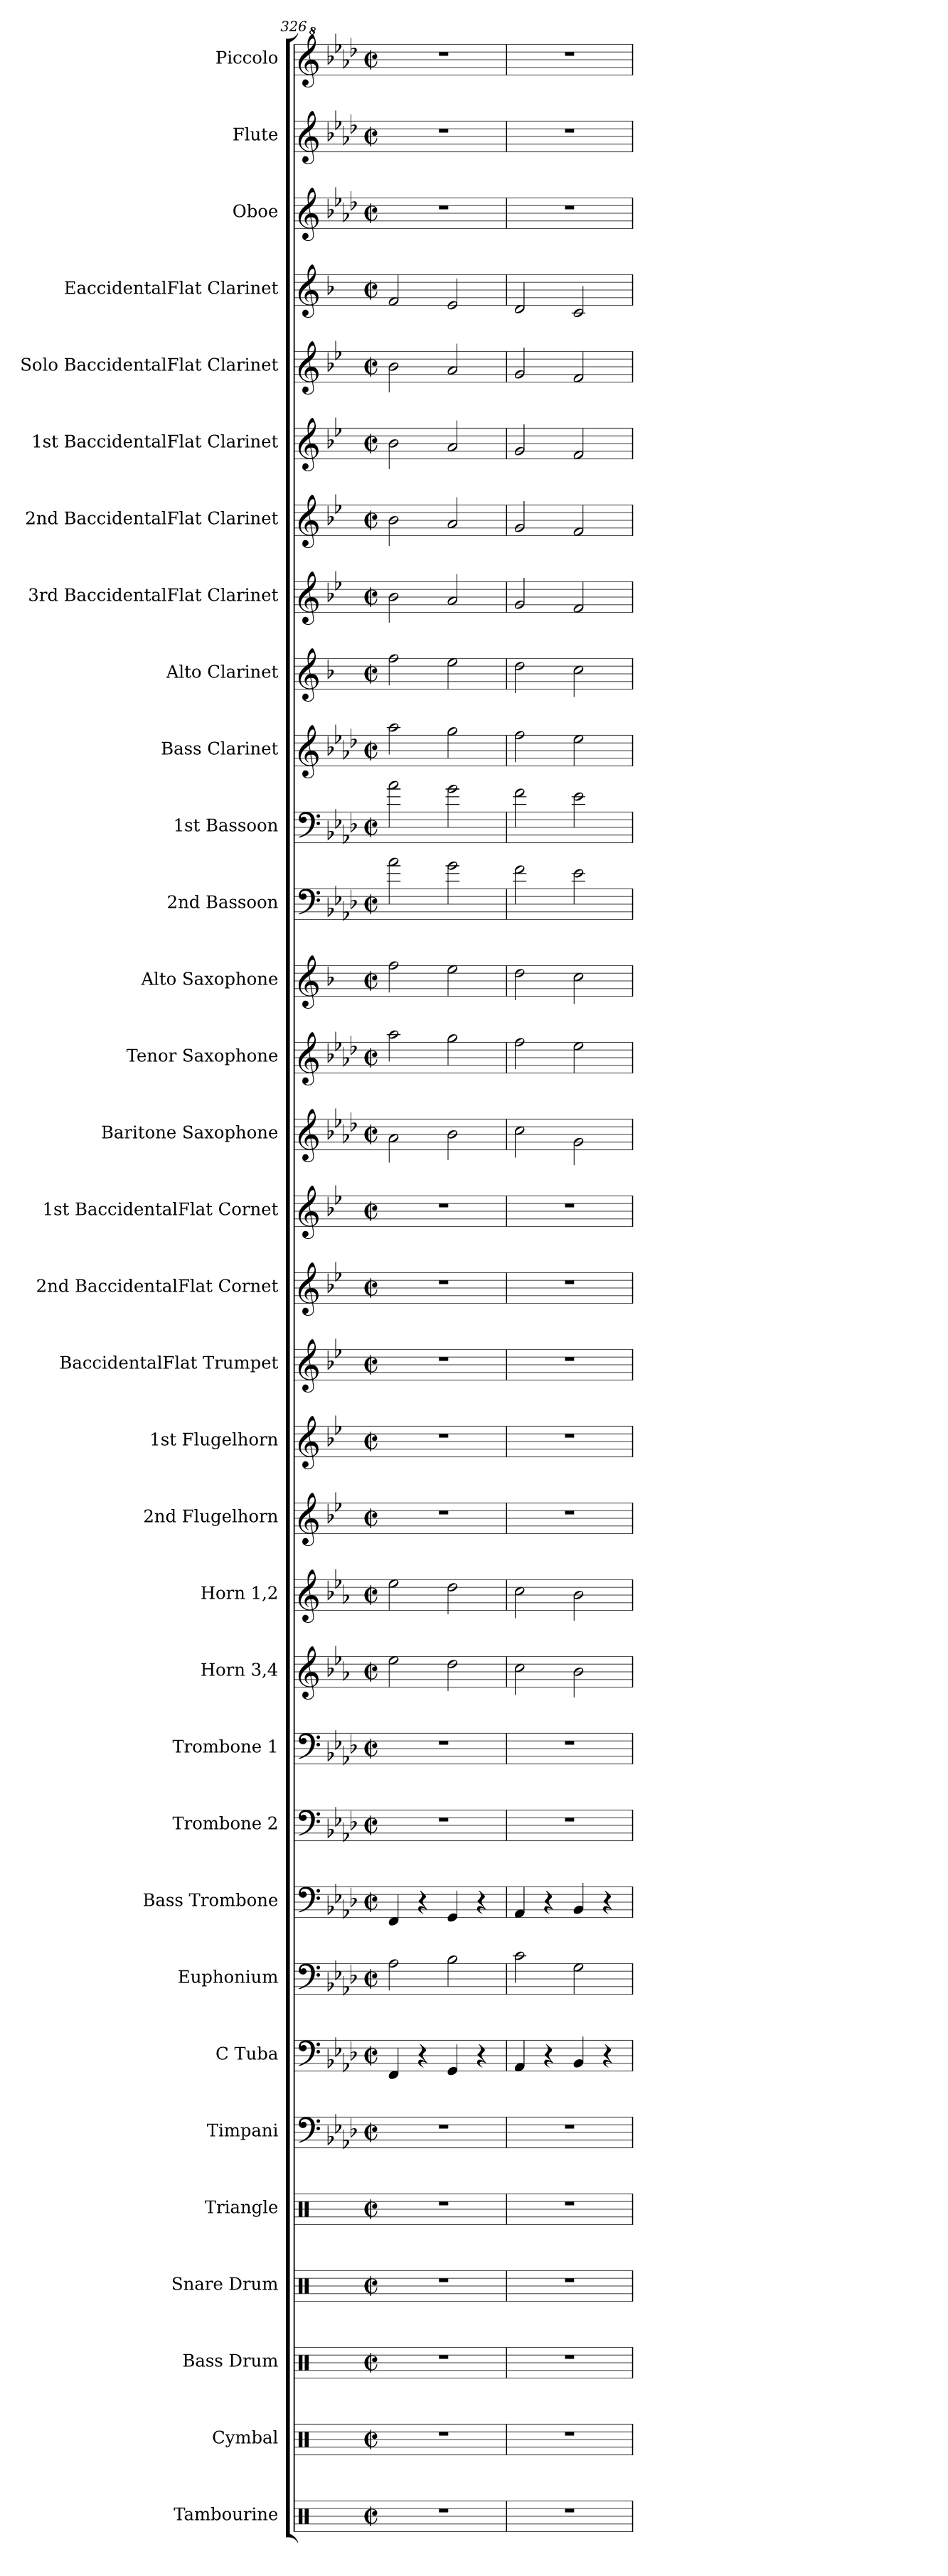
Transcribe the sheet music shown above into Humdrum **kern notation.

**kern	**kern	**kern	**kern	**kern	**kern	**kern	**kern	**kern	**kern	**kern	**kern	**kern	**kern	**kern	**kern	**kern	**kern	**kern	**kern	**kern	**kern	**kern	**kern	**kern	**kern	**kern	**kern	**kern	**kern	**kern	**kern	**kern
*part33	*part32	*part31	*part30	*part29	*part28	*part27	*part26	*part25	*part24	*part23	*part22	*part21	*part20	*part19	*part18	*part17	*part16	*part15	*part14	*part13	*part12	*part11	*part10	*part9	*part8	*part7	*part6	*part5	*part4	*part3	*part2	*part1
*staff33	*staff32	*staff31	*staff30	*staff29	*staff28	*staff27	*staff26	*staff25	*staff24	*staff23	*staff22	*staff21	*staff20	*staff19	*staff18	*staff17	*staff16	*staff15	*staff14	*staff13	*staff12	*staff11	*staff10	*staff9	*staff8	*staff7	*staff6	*staff5	*staff4	*staff3	*staff2	*staff1
*I"Tambourine	*I"Cymbal	*I"Bass Drum	*I"Snare Drum	*I"Triangle	*I"Timpani	*I"C Tuba	*I"Euphonium	*I"Bass Trombone	*I"Trombone 2	*I"Trombone 1	*I"Horn 3,4	*I"Horn 1,2	*I"2nd Flugelhorn	*I"1st Flugelhorn	*I"BaccidentalFlat Trumpet	*I"2nd BaccidentalFlat Cornet	*I"1st BaccidentalFlat Cornet	*I"Baritone Saxophone	*I"Tenor Saxophone	*I"Alto Saxophone	*I"2nd Bassoon	*I"1st Bassoon	*I"Bass Clarinet	*I"Alto Clarinet	*I"3rd BaccidentalFlat Clarinet	*I"2nd BaccidentalFlat Clarinet	*I"1st BaccidentalFlat Clarinet	*I"Solo BaccidentalFlat Clarinet	*I"EaccidentalFlat Clarinet	*I"Oboe	*I"Flute	*I"Piccolo
*I'Tamb.	*I'Cym.	*I'B. Dr.	*I'Sn. Dr.	*I'Trgl.	*I'Timp.	*I'C Tu.	*I'Eu.	*I'B. Trb.	*I'Trb. 2	*I'Trb. 1	*I'Hn. 3,4	*I'Hn. 1,2	*I'2nd Flghn.	*I'1st Flghn.	*I'BaccidentalFlat Tpt.	*I'2nd BaccidentalFlat Cnt.	*I'1st BaccidentalFlat Cnt.	*I'Bar. Sax.	*I'T. Sax.	*I'A. Sax.	*I'2nd Bsn.	*I'1st Bsn.	*I'B. Cl.	*I'A. Cl.	*I'3rd BaccidentalFlat Cl.	*I'2nd BaccidentalFlat Cl.	*I'1st BaccidentalFlat Cl.	*I'Solo BaccidentalFlat Cl.	*I'EaccidentalFlat Cl.	*I'Ob.	*I'Fl.	*I'Picc.
*clefX	*clefX	*clefX	*clefX	*clefX	*clefF4	*clefF4	*clefF4	*clefF4	*clefF4	*clefF4	*clefG2	*clefG2	*clefG2	*clefG2	*clefG2	*clefG2	*clefG2	*clefG2	*clefG2	*clefG2	*clefF4	*clefF4	*clefG2	*clefG2	*clefG2	*clefG2	*clefG2	*clefG2	*clefG2	*clefG2	*clefG2	*clefG^2
*	*	*	*	*	*	*	*	*	*	*	*ITrd4c7	*ITrd4c7	*ITrd1c2	*ITrd1c2	*ITrd1c2	*ITrd1c2	*ITrd1c2	*ITrd12c21	*ITrd8c14	*ITrd5c9	*	*	*ITrd8c14	*ITrd5c9	*ITrd1c2	*ITrd1c2	*ITrd1c2	*ITrd1c2	*ITrd-2c-3	*	*	*ITrd-7c-12
*k[]	*k[]	*k[]	*k[]	*k[]	*k[b-e-a-d-]	*k[b-e-a-d-]	*k[b-e-a-d-]	*k[b-e-a-d-]	*k[b-e-a-d-]	*k[b-e-a-d-]	*k[b-e-a-d-]	*k[b-e-a-d-]	*k[b-e-a-d-]	*k[b-e-a-d-]	*k[b-e-a-d-]	*k[b-e-a-d-]	*k[b-e-a-d-]	*k[b-e-a-d-]	*k[b-e-a-d-]	*k[b-e-a-d-]	*k[b-e-a-d-]	*k[b-e-a-d-]	*k[b-e-a-d-]	*k[b-e-a-d-]	*k[b-e-a-d-]	*k[b-e-a-d-]	*k[b-e-a-d-]	*k[b-e-a-d-]	*k[b-e-a-d-]	*k[b-e-a-d-]	*k[b-e-a-d-]	*k[b-e-a-d-]
*M4/4	*M4/4	*M4/4	*M4/4	*M4/4	*M4/4	*M4/4	*M4/4	*M4/4	*M4/4	*M4/4	*M4/4	*M4/4	*M4/4	*M4/4	*M4/4	*M4/4	*M4/4	*M4/4	*M4/4	*M4/4	*M4/4	*M4/4	*M4/4	*M4/4	*M4/4	*M4/4	*M4/4	*M4/4	*M4/4	*M4/4	*M4/4	*M4/4
*met(c|)	*met(c|)	*met(c|)	*met(c|)	*met(c|)	*met(c|)	*met(c|)	*met(c|)	*met(c|)	*met(c|)	*met(c|)	*met(c|)	*met(c|)	*met(c|)	*met(c|)	*met(c|)	*met(c|)	*met(c|)	*met(c|)	*met(c|)	*met(c|)	*met(c|)	*met(c|)	*met(c|)	*met(c|)	*met(c|)	*met(c|)	*met(c|)	*met(c|)	*met(c|)	*met(c|)	*met(c|)	*met(c|)
=326	=326	=326	=326	=326	=326	=326	=326	=326	=326	=326	=326	=326	=326	=326	=326	=326	=326	=326	=326	=326	=326	=326	=326	=326	=326	=326	=326	=326	=326	=326	=326	=326
1r	1r	1r	1r	1r	1r	4FF/	2A-\	4FF/	1r	1r	2a-\	2a-\	1r	1r	1r	1r	1r	2A-\	2a-\	2a-\	2a-\	2a-\	2a-\	2a-\	2a-\	2a-\	2a-\	2a-\	2a-/	1r	1r	1r
.	.	.	.	.	.	4r	.	4r	.	.	.	.	.	.	.	.	.	.	.	.	.	.	.	.	.	.	.	.	.	.	.	.
.	.	.	.	.	.	4GG/	2B-\	4GG/	.	.	2g\	2g\	.	.	.	.	.	2B-\	2g\	2g\	2g\	2g\	2g\	2g\	2g/	2g/	2g/	2g/	2g/	.	.	.
.	.	.	.	.	.	4r	.	4r	.	.	.	.	.	.	.	.	.	.	.	.	.	.	.	.	.	.	.	.	.	.	.	.
=327	=327	=327	=327	=327	=327	=327	=327	=327	=327	=327	=327	=327	=327	=327	=327	=327	=327	=327	=327	=327	=327	=327	=327	=327	=327	=327	=327	=327	=327	=327	=327	=327
1r	1r	1r	1r	1r	1r	4AA-/	2c\	4AA-/	1r	1r	2f\	2f\	1r	1r	1r	1r	1r	2c\	2f\	2f\	2f\	2f\	2f\	2f\	2f/	2f/	2f/	2f/	2f/	1r	1r	1r
.	.	.	.	.	.	4r	.	4r	.	.	.	.	.	.	.	.	.	.	.	.	.	.	.	.	.	.	.	.	.	.	.	.
.	.	.	.	.	.	4BB-/	2G\	4BB-/	.	.	2e-\	2e-\	.	.	.	.	.	2G\	2e-\	2e-\	2e-\	2e-\	2e-\	2e-\	2e-/	2e-/	2e-/	2e-/	2e-/	.	.	.
.	.	.	.	.	.	4r	.	4r	.	.	.	.	.	.	.	.	.	.	.	.	.	.	.	.	.	.	.	.	.	.	.	.
=	=	=	=	=	=	=	=	=	=	=	=	=	=	=	=	=	=	=	=	=	=	=	=	=	=	=	=	=	=	=	=	=
*-	*-	*-	*-	*-	*-	*-	*-	*-	*-	*-	*-	*-	*-	*-	*-	*-	*-	*-	*-	*-	*-	*-	*-	*-	*-	*-	*-	*-	*-	*-	*-	*-
